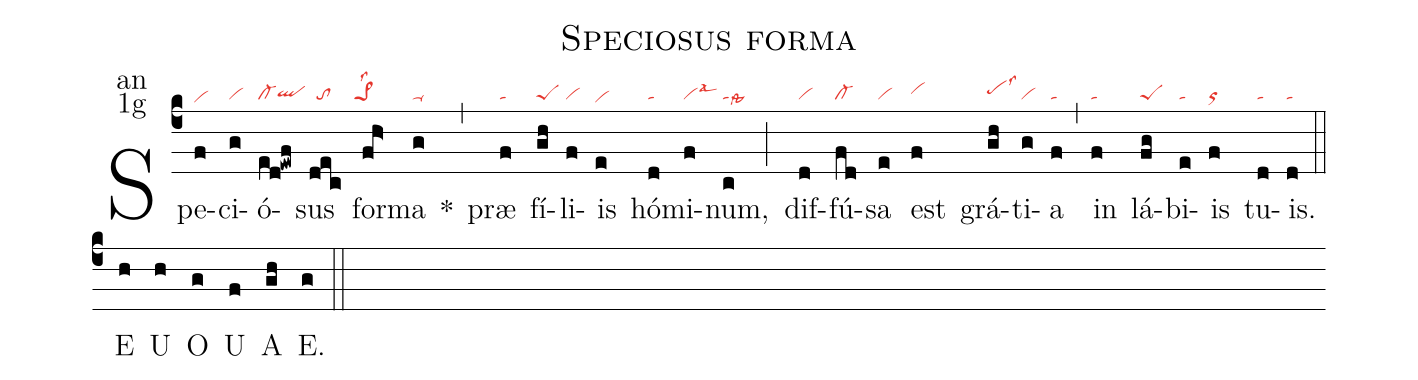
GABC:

name:Speciosus forma;
office-part:an;
mode:1g;
nabc-lines:1;
%%
(c4) Spe(f|vihe)ci(g|vi)ó(ed!ewf|cl-qlhg)sus(dec|//to) for(fh>|``pe>1lss2)ma(g|ta-) <sp>*</sp>(,) præ(f|ta) fí(gh|peS)li(f|vi)is(e|vihe) hó(d|ta)mi(f|vilsal3)num,(c|talssta9) (;) dif(d|vi)fú(fd|cl-)sa(e|vi) est(f|vihh) grá(gh|pehhlss3)ti(g|vi)a(f|ta) (,) in(f|ta) lá(fg|peS)bi(e|ta)is(f|or) tu(d|ta)is.(d|ta) (::)
<eu>E(h) U(h) O(g) U(f) A(gh) E.(g) </eu>(::)
